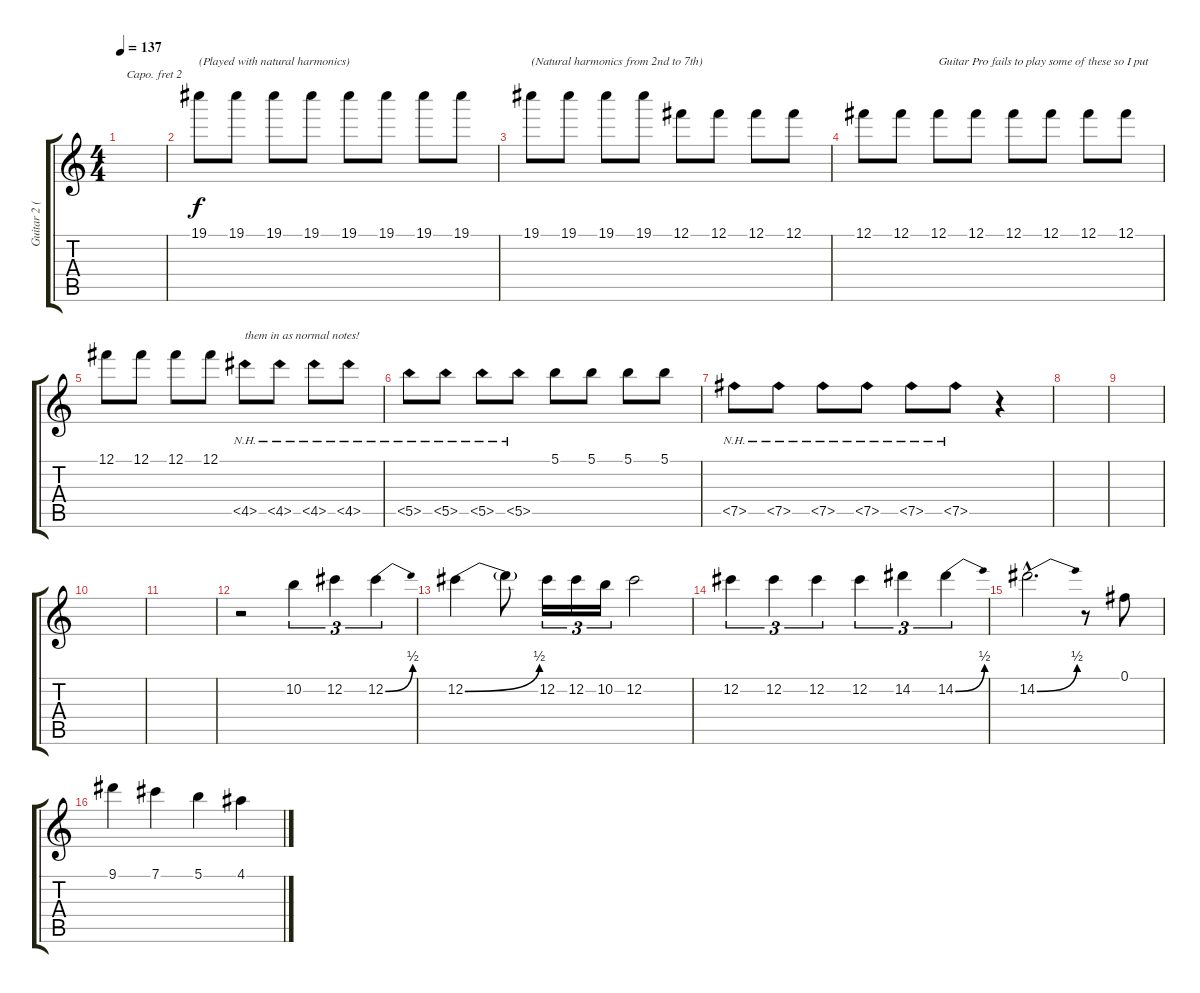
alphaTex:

\track ("Guitar 2 (capo 2nd)" "Guitar 2 (") {instrument overdrivenguitar}
\staff {score tabs}
\capo 2
\tuning (E4 B3 G3 D3 A2 E2) {hide}
\ts (4 4)
\tempo 137
\clef g2
\ks c
|
19.1.8{txt "(Played with natural harmonics)"} 19.1.8 19.1.8 19.1.8 19.1.8 19.1.8 19.1.8 19.1.8 |
19.1.8{txt "(Natural harmonics from 2nd to 7th)"} 19.1.8 19.1.8 19.1.8 12.1.8 12.1.8 12.1.8 12.1.8 |
12.1.8 12.1.8 12.1.8{txt "Guitar Pro fails to play some of these so I put"} 12.1.8 12.1.8 12.1.8 12.1.8 12.1.8 |
12.1.8 12.1.8 12.1.8 12.1.8 4.5{nh}.8{txt "them in as normal notes!"} 4.5{nh}.8 4.5{nh}.8 4.5{nh}.8 |
5.5{nh}.8 5.5{nh}.8 5.5{nh}.8 5.5{nh}.8 5.1.8 5.1.8 5.1.8 5.1.8 |
7.5{nh}.8 7.5{nh}.8 7.5{nh}.8 7.5{nh}.8 7.5{nh}.8 7.5{nh}.8 r.4 |
|
|
|
|
r.2 10.2.4{tu (3 2)} 12.2.4{tu (3 2)} 12.2{be (bend 0 0 60 2)}.4{tu (3 2)} |
12.2{be (bend 0 0 60 2)}.4 12.2{t}.8 12.2.16{tu (3 2)} 12.2.16{tu (3 2)} 10.2.16{tu (3 2)} 12.2.2 |
12.2.4{tu (3 2)} 12.2.4{tu (3 2)} 12.2.4{tu (3 2)} 12.2.4{tu (3 2)} 14.2.4{tu (3 2)} 14.2{be (bend 0 0 60 2)}.4{tu (3 2)} |
14.2{be (bend 0 0 60 2) hac}.2{d} r.8 0.1.8 |
9.1.4 7.1.4 5.1.4 4.1.4
